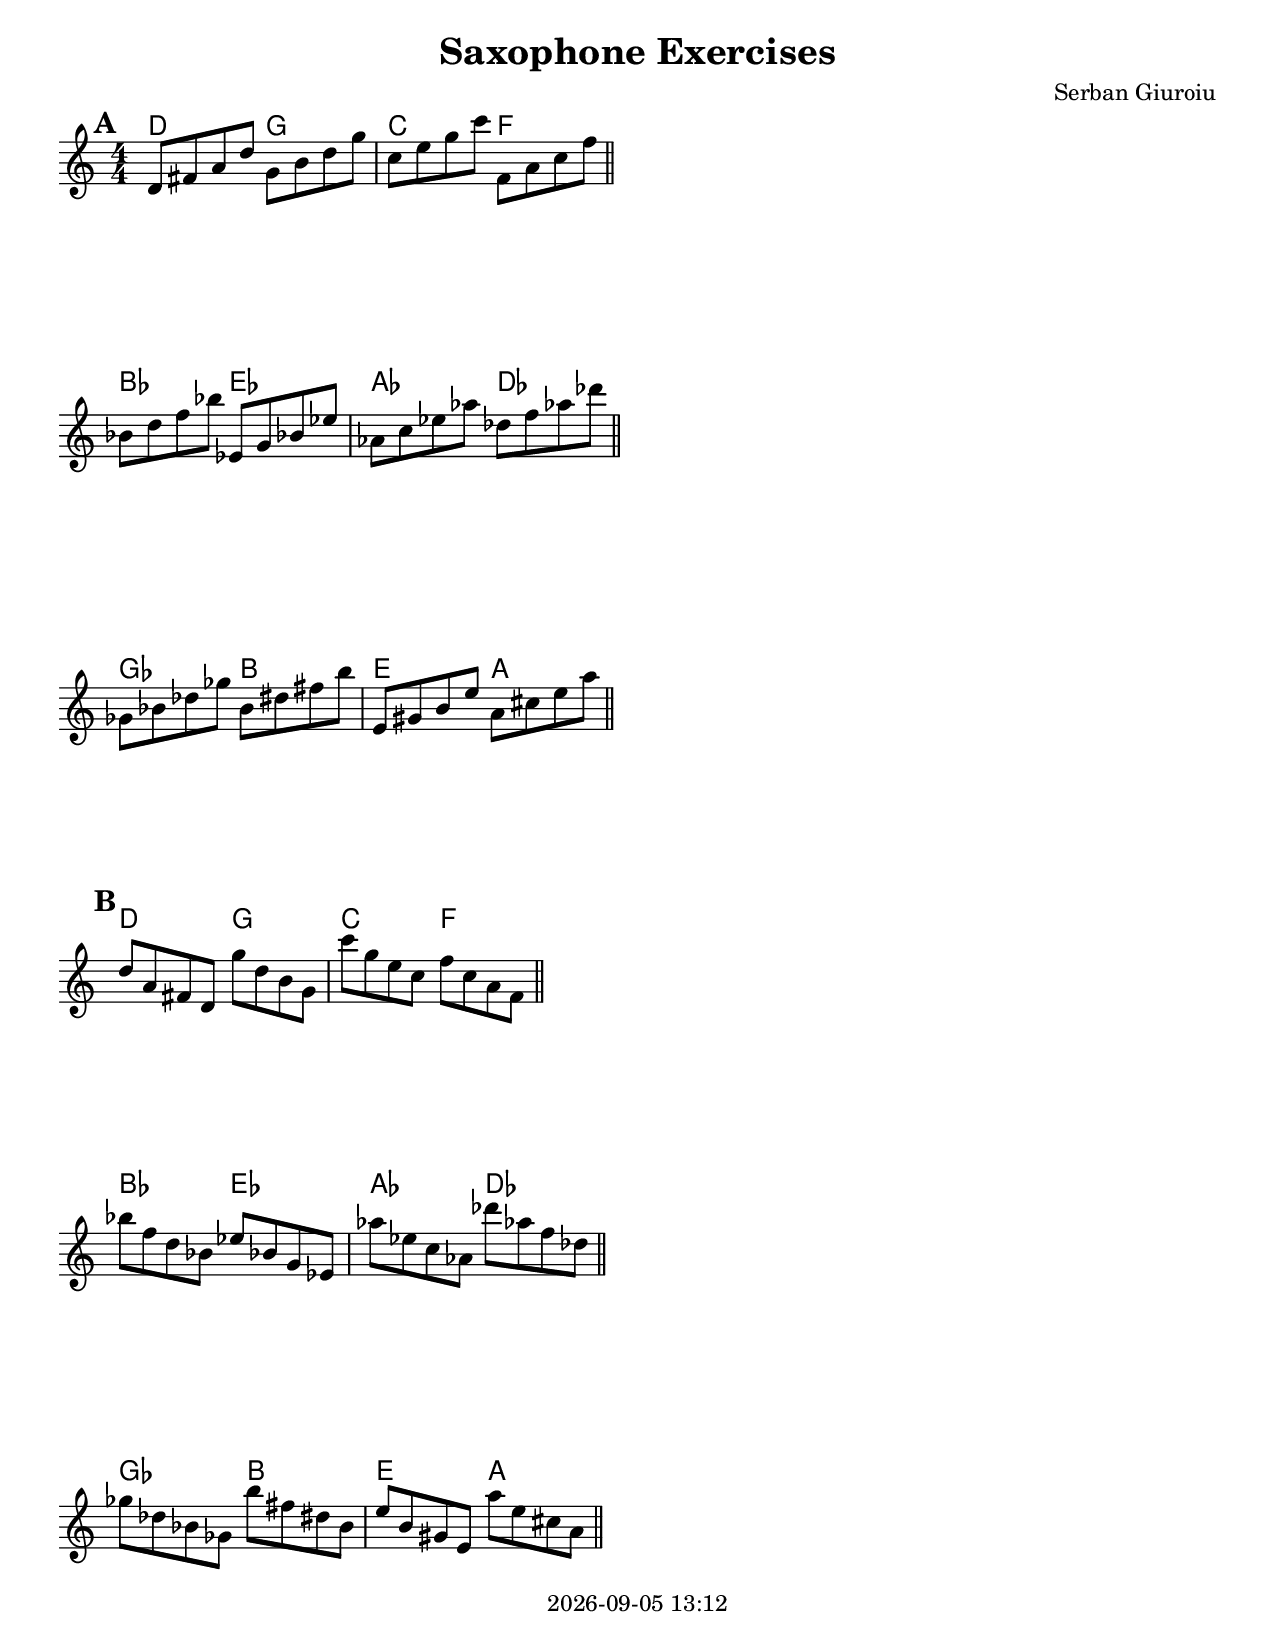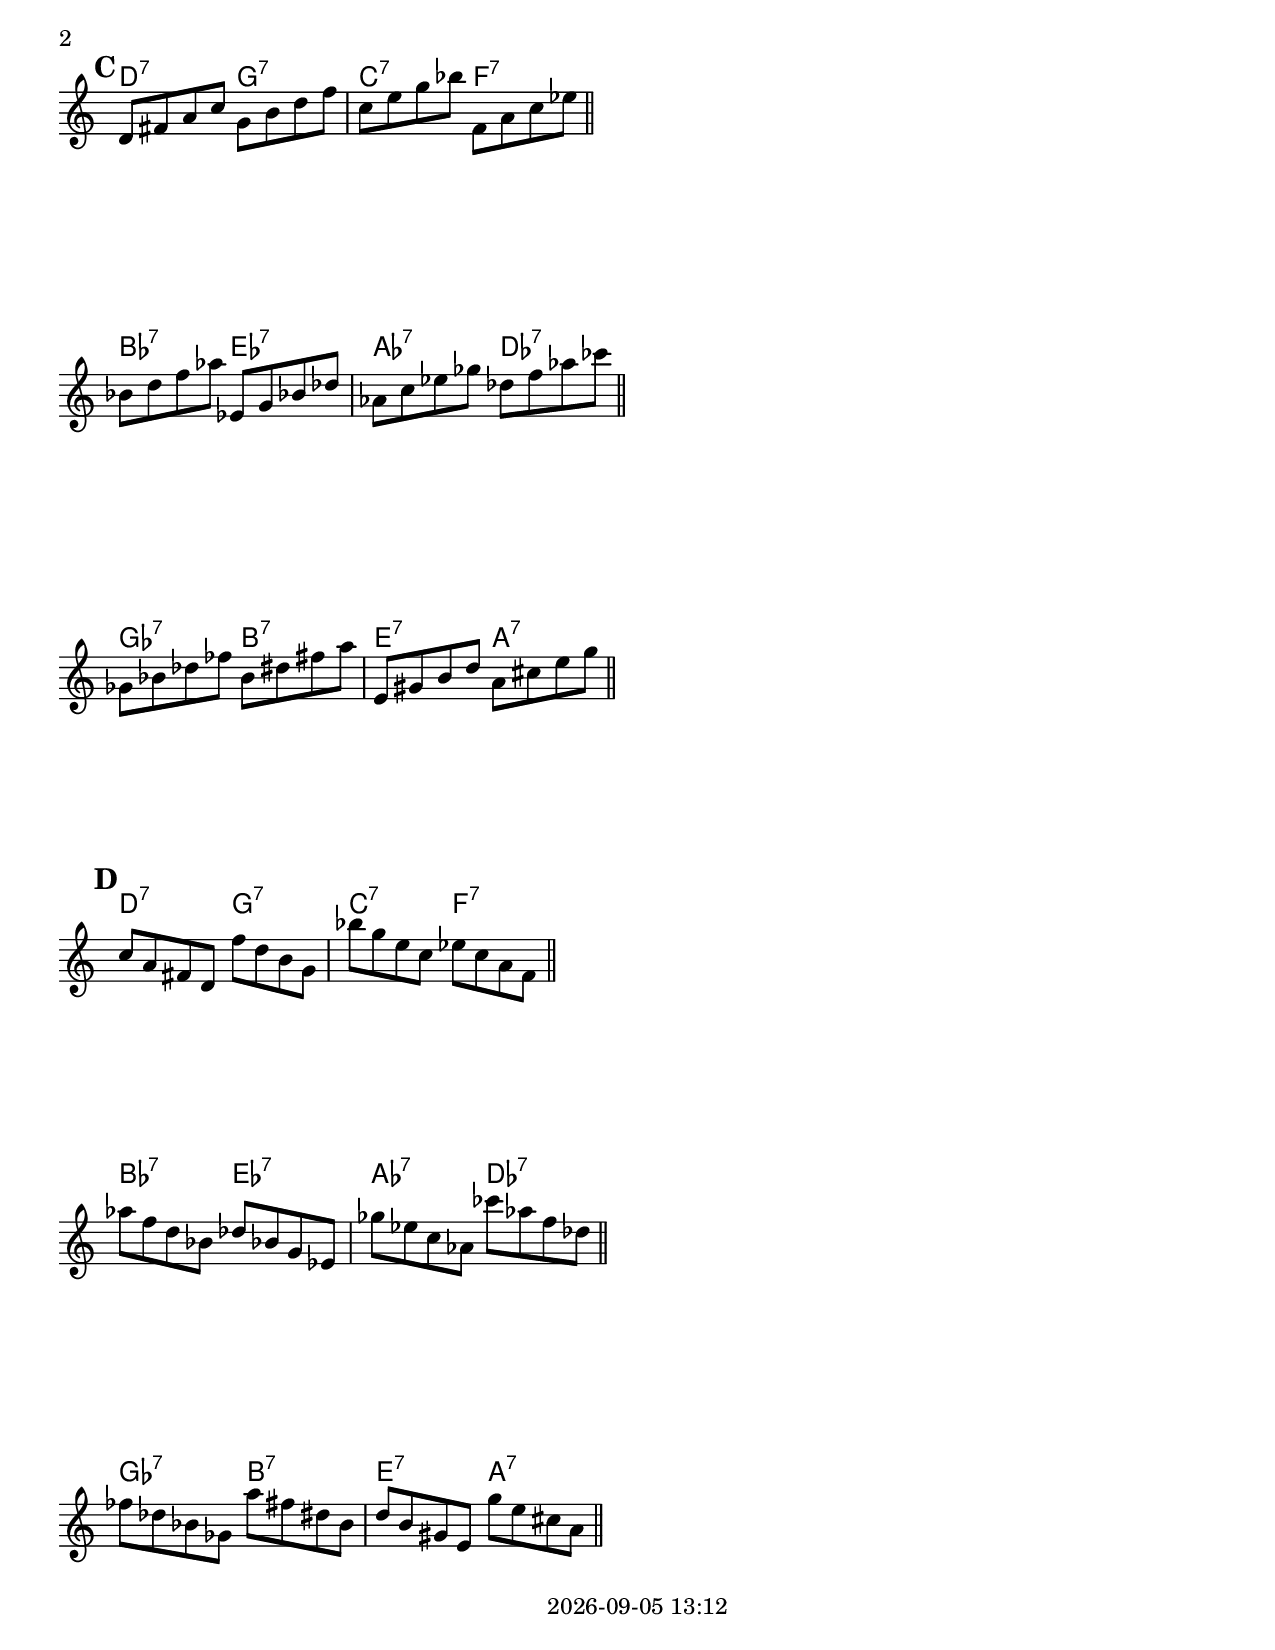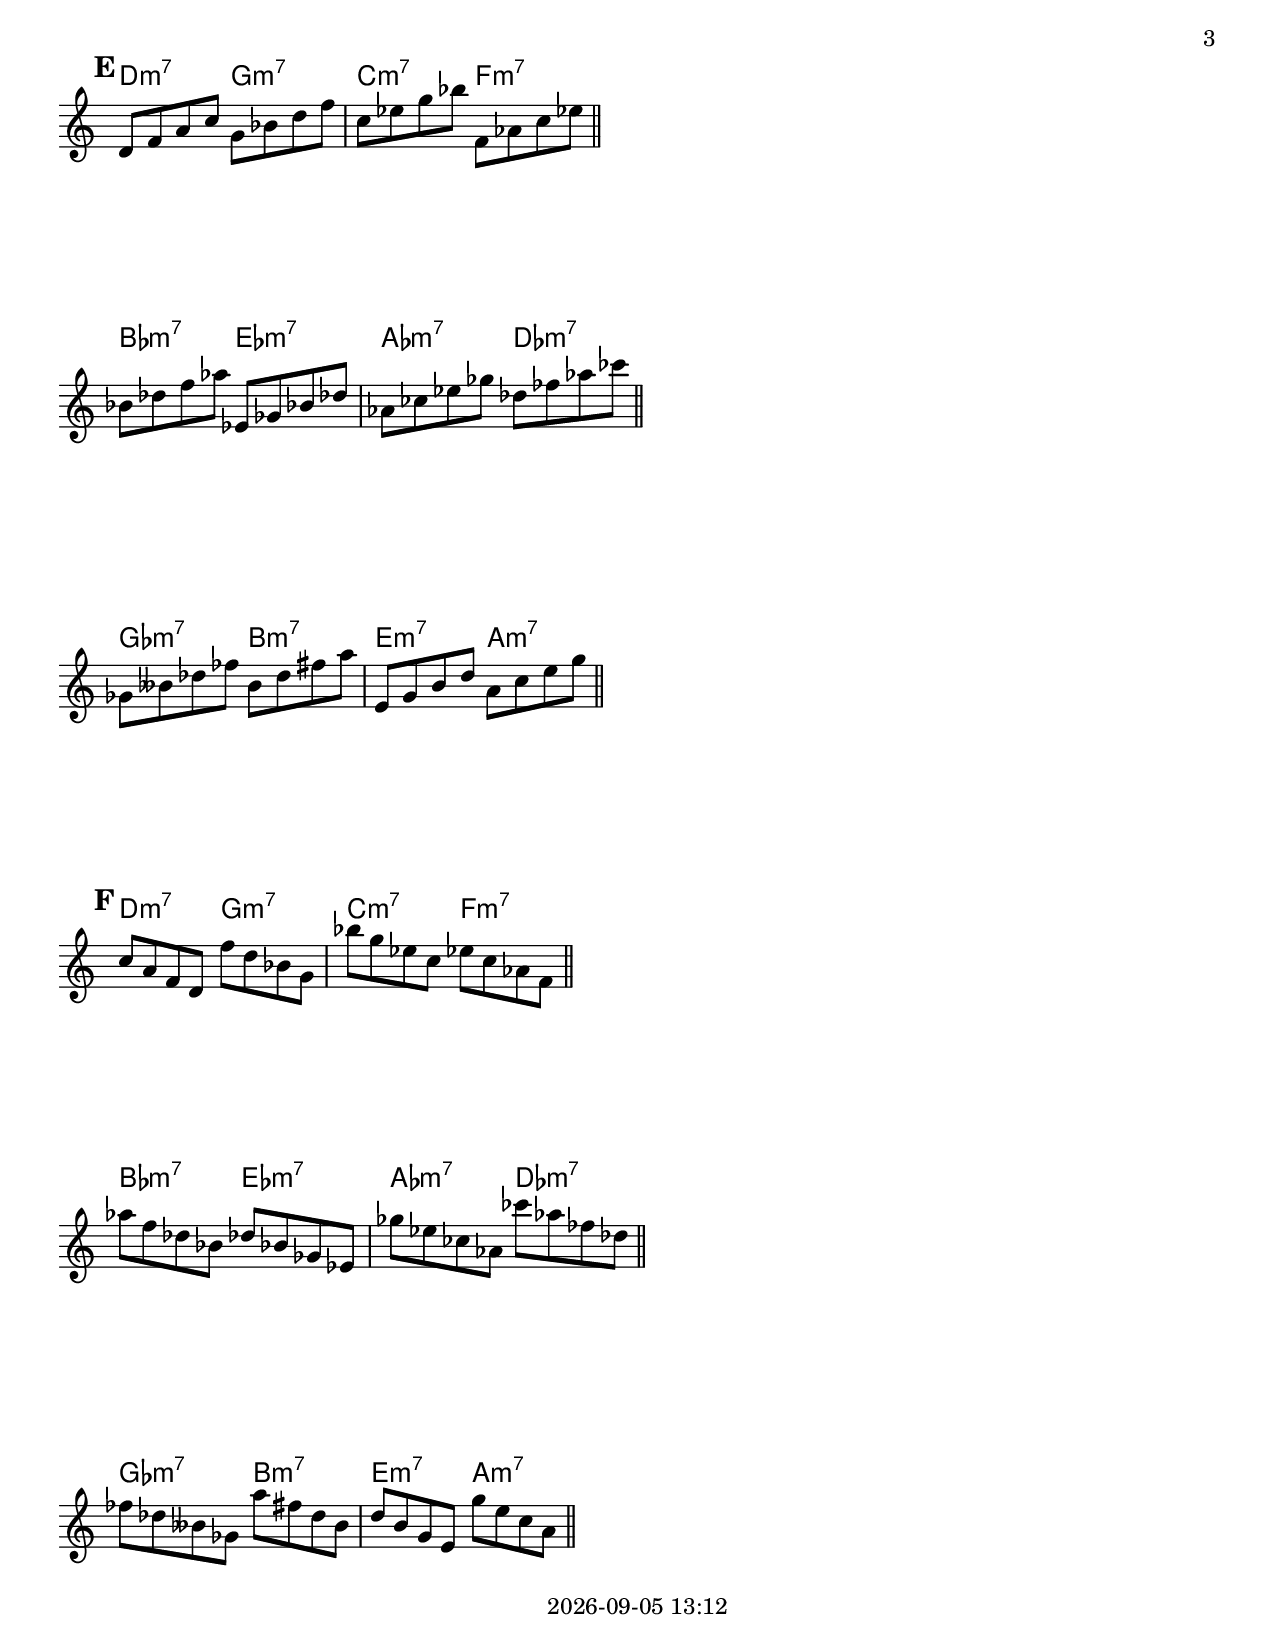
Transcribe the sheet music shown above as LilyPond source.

\version "2.22.2"

\include "settings.ily"

\layout {
  ragged-right = ##t
}

\header {
  title = "Saxophone Exercises"
  composer = "Serban Giuroiu"
}

changes = \chordmode {
  \set chordChanges = ##t

  d2 g2 | c2 f2 |
  bf2 ef2 | af2 df2 |
  gf2 b2 | e2 a2 |

  d2 g2 | c2 f2 |
  bf2 ef2 | af2 df2 |
  gf2 b2 | e2 a2 |

  d2:7 g2:7 | c2:7 f2:7 |
  bf2:7 ef2:7 | af2:7 df2:7 |
  gf2:7 b2:7 | e2:7 a2:7 |

  d2:7 g2:7 | c2:7 f2:7 |
  bf2:7 ef2:7 | af2:7 df2:7 |
  gf2:7 b2:7 | e2:7 a2:7 |

  d2:m7 g2:m7 | c2:m7 f2:m7 |
  bf2:m7 ef2:m7 | af2:m7 df2:m7 |
  gf2:m7 b2:m7 | e2:m7 a2:m7 |

  d2:m7 g2:m7 | c2:m7 f2:m7 |
  bf2:m7 ef2:m7 | af2:m7 df2:m7 |
  gf2:m7 b2:m7 | e2:m7 a2:m7 |
}

melody = \relative c' {
  \numericTimeSignature
  \accidentalStyle forget

  \clef treble
  \key c \major
  \time 4/4

  \set Score.markFormatter = #format-mark-box-numbers

  \mark \default
  % D-G-C-F / Bb-Eb-Ab-Db / Gb-B-E-A
  \relative c' { d8 fs a d g, b d g | c, e g c f,, a c f | } \bar "||" \break
  \relative c' { bf'8 d f bf ef,, g bf ef | af, c ef af df, f af df | } \bar "||" \break
  \relative c' { gf'8 bf df gf b, ds fs b | e,, gs b e a, cs e a | } \bar "||" \break

  \mark \default
  % D-G-C-F / Bb-Eb-Ab-Db / Gb-B-E-A
  \relative c' { d'8 a fs d g' d b g | c' g e c f c a f | } \bar "||" \break
  \relative c' { bf''8 f d bf ef bf g ef | af' ef c af df' af f df | } \bar "||" \break
  \relative c' { gf''8 df bf gf b' fs ds b | e b gs e a' e cs a | } \bar "||" \break

  \pageBreak

  \mark \default
  % D7-G7-C7-F7 / Bb7-Eb7-Ab7-Db7 / Gb7-B7-E7-A7
  \relative c' { d8 fs a c g b d f | c e g bf f, a c ef | } \bar "||" \break
  \relative c' { bf'8 d f af ef, g bf df | af c ef gf df f af cf | } \bar "||" \break
  \relative c' { gf'8 bf df ff b, ds fs a | e, gs b d a cs e g | } \bar "||" \break

  \mark \default
  % D7-G7-C7-F7 / Bb7-Eb7-Ab7-Db7 / Gb7-B7-E7-A7
  \relative c' { c'8 a fs d f' d b g | bf' g e c ef c a f | } \bar "||" \break
  \relative c' { af''8 f d bf df bf g ef | gf' ef c af cf' af f df | } \bar "||" \break
  \relative c' { ff'8 df bf gf a' fs ds b | d b gs e g' e cs a | } \bar "||" \break

  \pageBreak

  \mark \default
  % Dm7-Gm7-Cm7-Fm7 / Bbm7-Ebm7-Abm7-Dbm7 / Gbm7-Bm7-Em7-Am7
  \relative c' { d8 f a c g bf d f | c ef g bf f, af c ef | } \bar "||" \break
  \relative c' { bf'8 df f af ef, gf bf df | af cf ef gf df ff af cf | } \bar "||" \break
  \relative c' { gf'8 bff df ff b, d fs a | e, g b d a c e g | } \bar "||" \break

  \mark \default
  % Dm7-Gm7-Cm7-Fm7 / Bbm7-Ebm7-Abm7-Dbm7 / Gbm7-Bm7-Em7-Am7
  \relative c' { c'8 a f d f' d bf g | bf' g ef c ef c af f | } \bar "||" \break
  \relative c' { af''8 f df bf df bf gf ef | gf' ef cf af cf' af ff df | } \bar "||" \break
  \relative c' { ff'8 df bff gf a' fs d b | d b g e g' e c a | } \bar "||" \break

  \pageBreak
}

\book {
  \score {
    <<
      \new ChordNames \changes
      \new Staff \melody
    >>
  }
}
